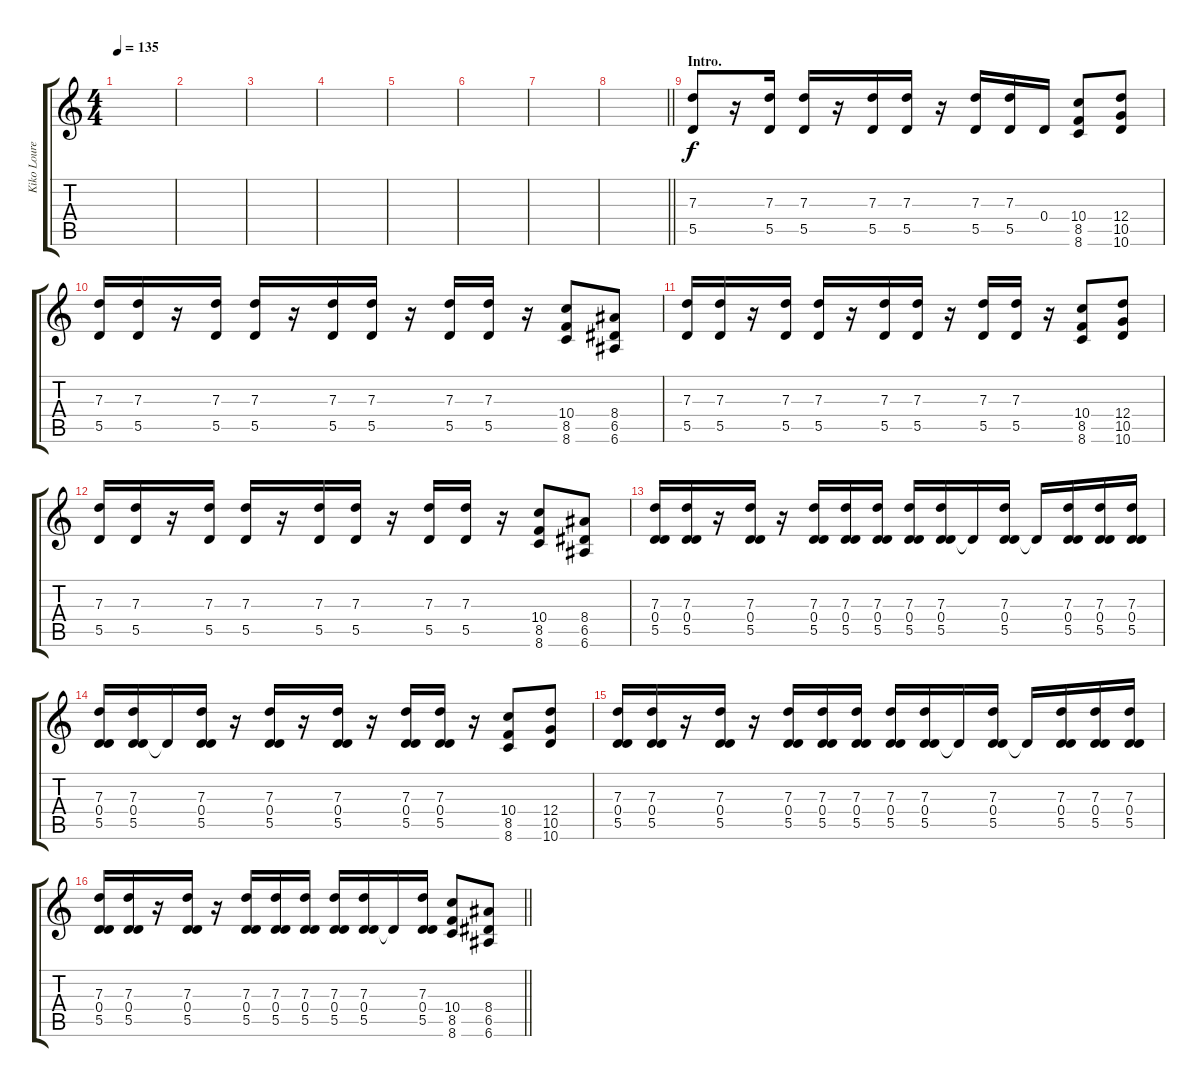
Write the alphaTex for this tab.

\track ("Kiko Loureiro" "Kiko Loure") {instrument distortionguitar}
\staff {score tabs}
\tuning (E4 B3 G3 D3 A2 E2) {hide}
\ts (4 4)
\tempo 135
\clef g2
\ks c
|
|
|
|
|
|
|
\barLineRight lightlight
|
\section ("" "Intro.")
(7.3 5.5).8{instrument distortionguitar} r.16 (7.3 5.5).16 (7.3 5.5).16 r.16 (7.3 5.5).16 (7.3 5.5).16 r.16 (7.3 5.5).16 (7.3 5.5).16 0.4.16 (10.4 8.5 8.6).8 (12.4 10.5 10.6).8 |
(7.3 5.5).16 (7.3 5.5).16 r.16 (7.3 5.5).16 (7.3 5.5).16 r.16 (7.3 5.5).16 (7.3 5.5).16 r.16 (7.3 5.5).16 (7.3 5.5).16 r.16 (10.4 8.5 8.6).8 (8.4 6.5 6.6).8 |
(7.3 5.5).16 (7.3 5.5).16 r.16 (7.3 5.5).16 (7.3 5.5).16 r.16 (7.3 5.5).16 (7.3 5.5).16 r.16 (7.3 5.5).16 (7.3 5.5).16 r.16 (10.4 8.5 8.6).8 (12.4 10.5 10.6).8 |
(7.3 5.5).16 (7.3 5.5).16 r.16 (7.3 5.5).16 (7.3 5.5).16 r.16 (7.3 5.5).16 (7.3 5.5).16 r.16 (7.3 5.5).16 (7.3 5.5).16 r.16 (10.4 8.5 8.6).8 (8.4 6.5 6.6).8 |
(7.3 0.4 5.5).16 (7.3 0.4 5.5).16 r.16 (7.3 0.4 5.5).16 r.16 (7.3 0.4 5.5).16 (7.3 0.4 5.5).16 (7.3 0.4 5.5).16 (7.3 0.4 5.5).16 (7.3 0.4 5.5).16 0.4{t}.16 (7.3 0.4 5.5).16 0.4{t}.16 (7.3 0.4 5.5).16 (7.3 0.4 5.5).16 (7.3 0.4 5.5).16 |
(7.3 0.4 5.5).16 (7.3 0.4 5.5).16 0.4{t}.16 (7.3 0.4 5.5).16 r.16 (7.3 0.4 5.5).16 r.16 (7.3 0.4 5.5).16 r.16 (7.3 0.4 5.5).16 (7.3 0.4 5.5).16 r.16 (10.4 8.5 8.6).8 (12.4 10.5 10.6).8 |
(7.3 0.4 5.5).16 (7.3 0.4 5.5).16 r.16 (7.3 0.4 5.5).16 r.16 (7.3 0.4 5.5).16 (7.3 0.4 5.5).16 (7.3 0.4 5.5).16 (7.3 0.4 5.5).16 (7.3 0.4 5.5).16 0.4{t}.16 (7.3 0.4 5.5).16 0.4{t}.16 (7.3 0.4 5.5).16 (7.3 0.4 5.5).16 (7.3 0.4 5.5).16 |
\barLineRight lightlight
(7.3 0.4 5.5).16 (7.3 0.4 5.5).16 r.16 (7.3 0.4 5.5).16 r.16 (7.3 0.4 5.5).16 (7.3 0.4 5.5).16 (7.3 0.4 5.5).16 (7.3 0.4 5.5).16 (7.3 0.4 5.5).16 0.4{t}.16 (7.3 0.4 5.5).16 (10.4 8.5 8.6).8 (8.4 6.5 6.6).8
